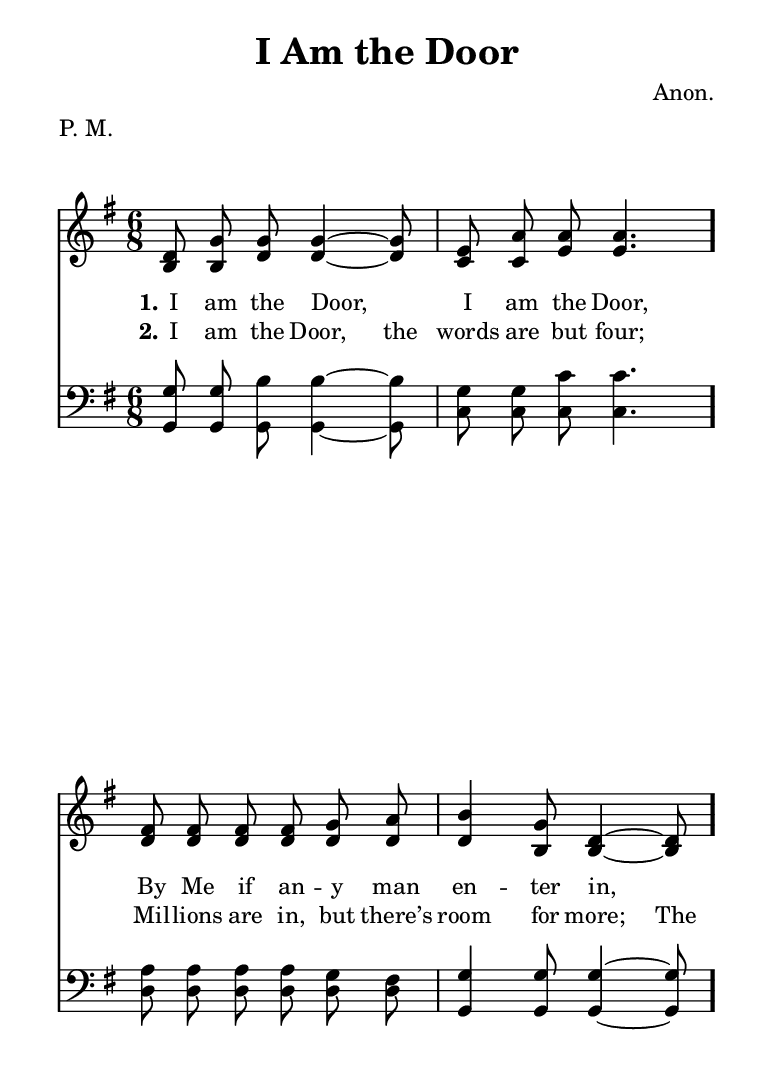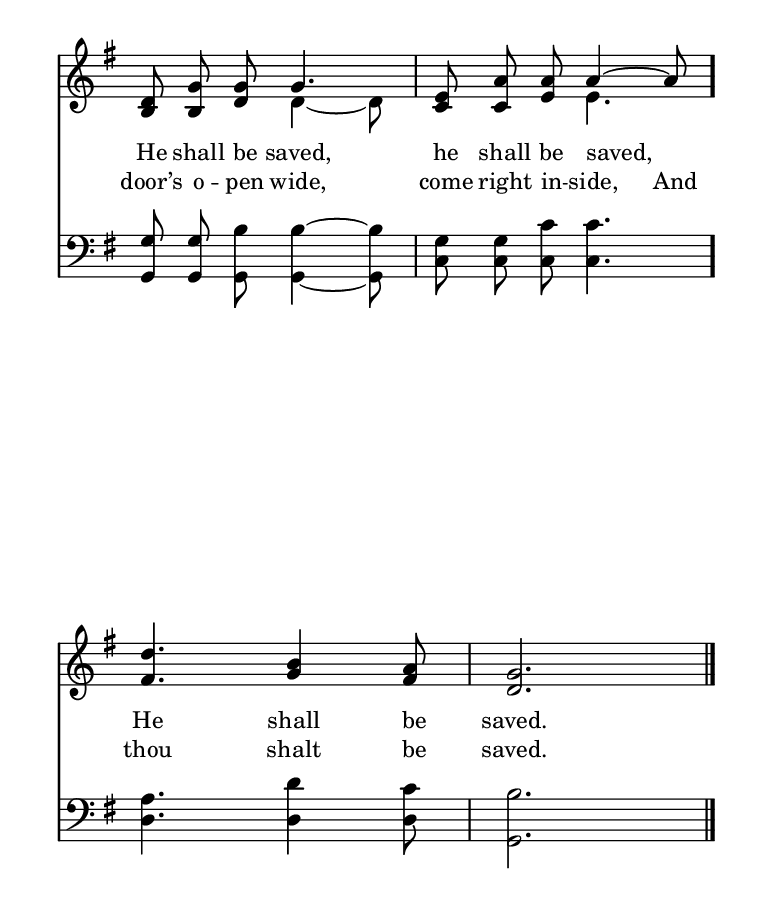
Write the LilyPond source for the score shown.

\include "common/global.ily"
\paper {
  \include "common/paper.ily"
  ragged-last-bottom = ##t
  system-system-spacing.padding = 11
}

\header{
  %children
  hymnnumber = "336"
  title = "I Am the Door"
  tunename = ""
  meter = "P. M."
  poet = ""
  composer = "Anon."
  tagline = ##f
}

global = {
  \include "common/overrides.ily"
  \override Staff.TimeSignature.style = #'numbered
  \time 6/8
  \override Score.MetronomeMark.transparent = ##t % hide all fermata changes too
  \tempo 4=80
  \key g \major
  \autoBeamOff
}

notesSoprano = {
\global
\relative c' {

  d8 g g g4 ~ g8 | e8 a a a4.
  fis8 fis fis fis g a | b4 g8 d4 ~ d8 |
  d8 g g g4. | e8 a a a4 ~ a8 |
  d4. b4 a8 | g2.

  \bar "|."

}
}

notesAlto = {
\global
\relative e' {

  b8 b d d4 ~ d8 | c8 c e e4. |
  d8 d d d d d | d4 b8 b4 ~ b8 |
  b8 b d d4 ~ d8 | c8 c e e4. |
  fis4. g4 fis8 | d2.

}
}

notesTenor = {
\global
\relative a {

  g8 g b b4 ~ b8 | g8 g c c4. |
  a8 a a a g fis | g4 g8 g4 ~ g8 |
  g8 g b b4 ~ b8 | g8 g c c4. |
  a4. d4 c8 | b2.

}
}

notesBass = {
\global
\relative f, {

  g8 g g g4 ~ g8 | c8 c c c4. |
  d8 d d d d d | g,4 g8 g4 ~ g8 |
  g8 g g g4 ~ g8 | c8 c c c4. |
  d4. d4 d8 | g,2.

}
}

wordsA = \lyricmode {
\set stanza = "1."

I am the Door, I am the Door, \bar "."
By Me if an -- y man en -- ter in, \bar "."
He shall be saved, he shall be saved, \bar "."
He shall be saved. \bar "."

}

wordsB = \lyricmode {
\set stanza = "2."

I am the { \mon } Door, the { \moff } words are but four;
Mil -- lions are in, but there’s room for { \mon } more;
The { \moff } door’s o -- pen wide, come right in -- { \mon } side,
And { \moff } thou shalt be saved. % original has lowercase 'and'

}

\score {
  \context ChoirStaff <<
    \context Staff = upper <<
      \set Staff.autoBeaming = ##f
      \set ChoirStaff.systemStartDelimiter = #'SystemStartBar
      \set ChoirStaff.printPartCombineTexts = ##f
      \partcombine #'(2 . 9) \notesSoprano \notesAlto
      \context NullVoice = sopranos { \voiceOne << \notesSoprano >> }
      \context Lyrics = one   \lyricsto sopranos \wordsA
      \context Lyrics = two   \lyricsto sopranos \wordsB
    >>
    \context Staff = men <<
      \set Staff.autoBeaming = ##f
      \clef bass
      \set ChoirStaff.printPartCombineTexts = ##f
      \partcombine #'(2 . 9) \notesTenor \notesBass
    >>
  >>
  \layout {
    \include "common/layout.ily"
  }
  \midi{
    \include "common/midi.ily"
  }
}

\version "2.19.49"  % necessary for upgrading to future LilyPond versions.

% vi:set et ts=2 sw=2 ai nocindent syntax=lilypond:
